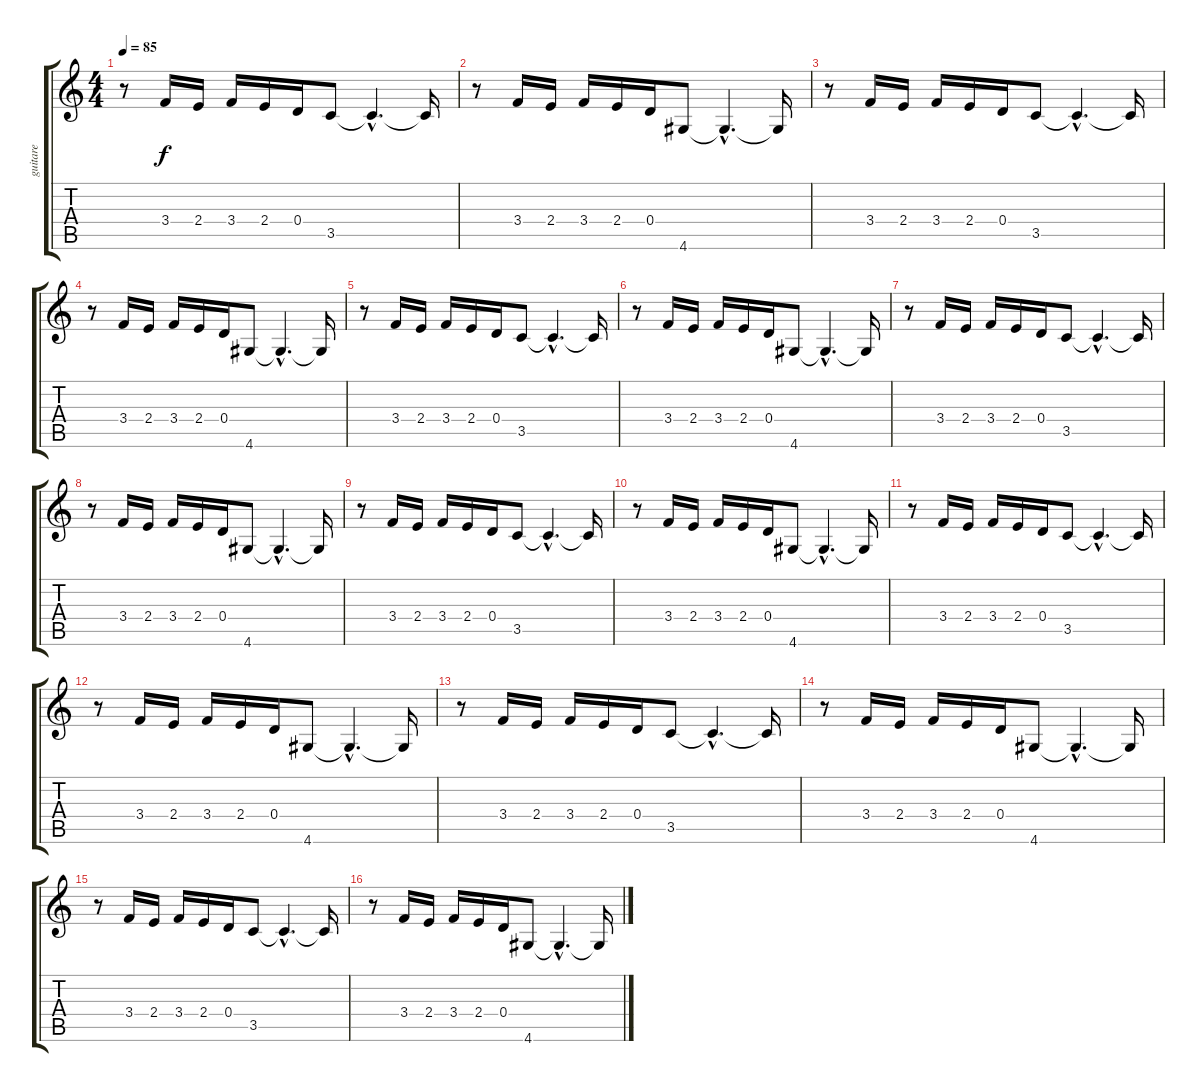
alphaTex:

\track ("guitare" "guitare") {instrument distortionguitar}
\staff {score tabs}
\tuning (E4 B3 G3 D3 A2 E2) {hide}
\ts (4 4)
\tempo 85
\clef g2
\ks c
r.8{dy f} 3.4.16 2.4.16 3.4.16 2.4.16 0.4.16 3.5.8 3.5{hac t}.4{d} 3.5{t}.16 |
r.8 3.4.16 2.4.16 3.4.16 2.4.16 0.4.16 4.6.8 4.6{hac t}.4{d} 4.6{t}.16 |
r.8 3.4.16 2.4.16 3.4.16 2.4.16 0.4.16 3.5.8 3.5{hac t}.4{d} 3.5{t}.16 |
r.8 3.4.16 2.4.16 3.4.16 2.4.16 0.4.16 4.6.8 4.6{hac t}.4{d} 4.6{t}.16 |
r.8 3.4.16 2.4.16 3.4.16 2.4.16 0.4.16 3.5.8 3.5{hac t}.4{d} 3.5{t}.16 |
r.8 3.4.16 2.4.16 3.4.16 2.4.16 0.4.16 4.6.8 4.6{hac t}.4{d} 4.6{t}.16 |
r.8 3.4.16 2.4.16 3.4.16 2.4.16 0.4.16 3.5.8 3.5{hac t}.4{d} 3.5{t}.16 |
r.8 3.4.16 2.4.16 3.4.16 2.4.16 0.4.16 4.6.8 4.6{hac t}.4{d} 4.6{t}.16 |
r.8 3.4.16 2.4.16 3.4.16 2.4.16 0.4.16 3.5.8 3.5{hac t}.4{d} 3.5{t}.16 |
r.8 3.4.16 2.4.16 3.4.16 2.4.16 0.4.16 4.6.8 4.6{hac t}.4{d} 4.6{t}.16 |
r.8 3.4.16 2.4.16 3.4.16 2.4.16 0.4.16 3.5.8 3.5{hac t}.4{d} 3.5{t}.16 |
r.8 3.4.16 2.4.16 3.4.16 2.4.16 0.4.16 4.6.8 4.6{hac t}.4{d} 4.6{t}.16 |
r.8 3.4.16 2.4.16 3.4.16 2.4.16 0.4.16 3.5.8 3.5{hac t}.4{d} 3.5{t}.16 |
r.8 3.4.16 2.4.16 3.4.16 2.4.16 0.4.16 4.6.8 4.6{hac t}.4{d} 4.6{t}.16 |
r.8 3.4.16 2.4.16 3.4.16 2.4.16 0.4.16 3.5.8 3.5{hac t}.4{d} 3.5{t}.16 |
r.8 3.4.16 2.4.16 3.4.16 2.4.16 0.4.16 4.6.8 4.6{hac t}.4{d} 4.6{t}.16
